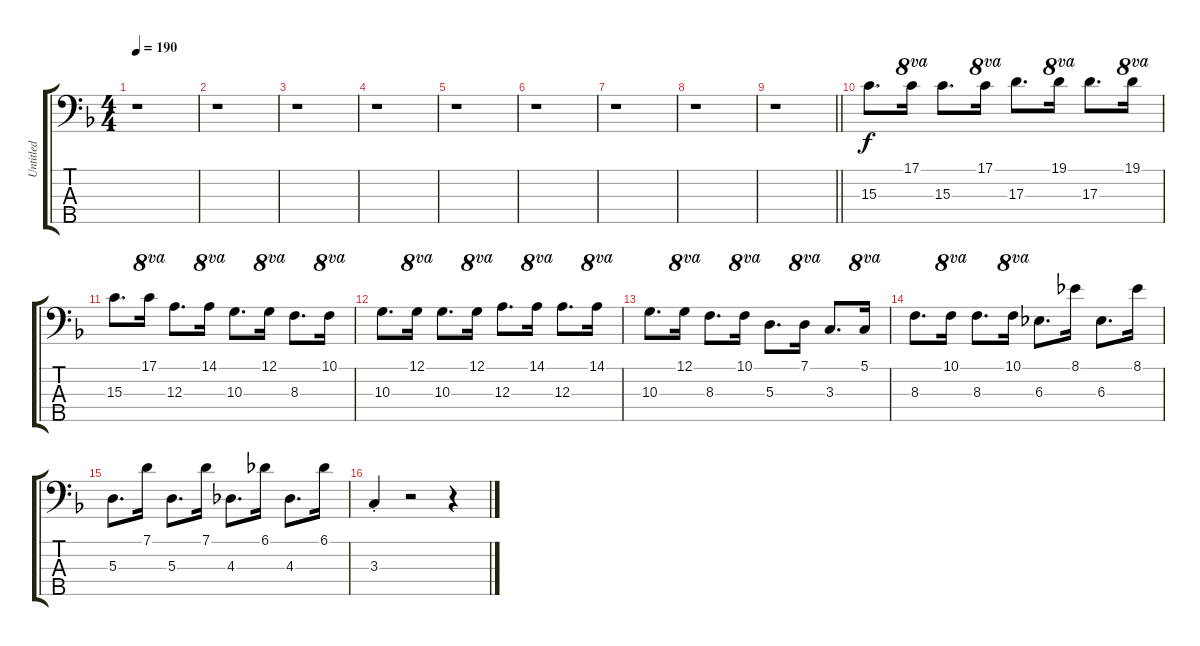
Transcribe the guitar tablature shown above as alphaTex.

\track ("Untitled" "Untitled") {instrument electricbassfinger}
\staff {score tabs}
\tuning (G2 D2 A1 E1 B0) {hide}
\ts (4 4)
\tempo 190
\clef f4
\ks f
r.1{dy f} |
r.1 |
r.1 |
r.1 |
r.1 |
r.1 |
r.1 |
r.1 |
\barLineRight lightlight
r.1 |
15.3.8{d} 17.1.16{ot 8va} 15.3.8{d} 17.1.16{ot 8va} 17.3.8{d} 19.1.16{ot 8va} 17.3.8{d} 19.1.16{ot 8va} |
15.3.8{d} 17.1.16{ot 8va} 12.3.8{d} 14.1.16{ot 8va} 10.3.8{d} 12.1.16{ot 8va} 8.3.8{d} 10.1.16{ot 8va} |
10.3.8{d} 12.1.16{ot 8va} 10.3.8{d} 12.1.16{ot 8va} 12.3.8{d} 14.1.16{ot 8va} 12.3.8{d} 14.1.16{ot 8va} |
10.3.8{d} 12.1.16{ot 8va} 8.3.8{d} 10.1.16{ot 8va} 5.3.8{d} 7.1.16{ot 8va} 3.3.8{d} 5.1.16{ot 8va} |
8.3.8{d} 10.1.16{ot 8va} 8.3.8{d} 10.1.16{ot 8va} 6.3.8{d} 8.1.16 6.3.8{d} 8.1.16 |
5.3.8{d} 7.1.16 5.3.8{d} 7.1.16 4.3.8{d} 6.1.16 4.3.8{d} 6.1.16 |
3.3{st}.4 r.2 r.4
